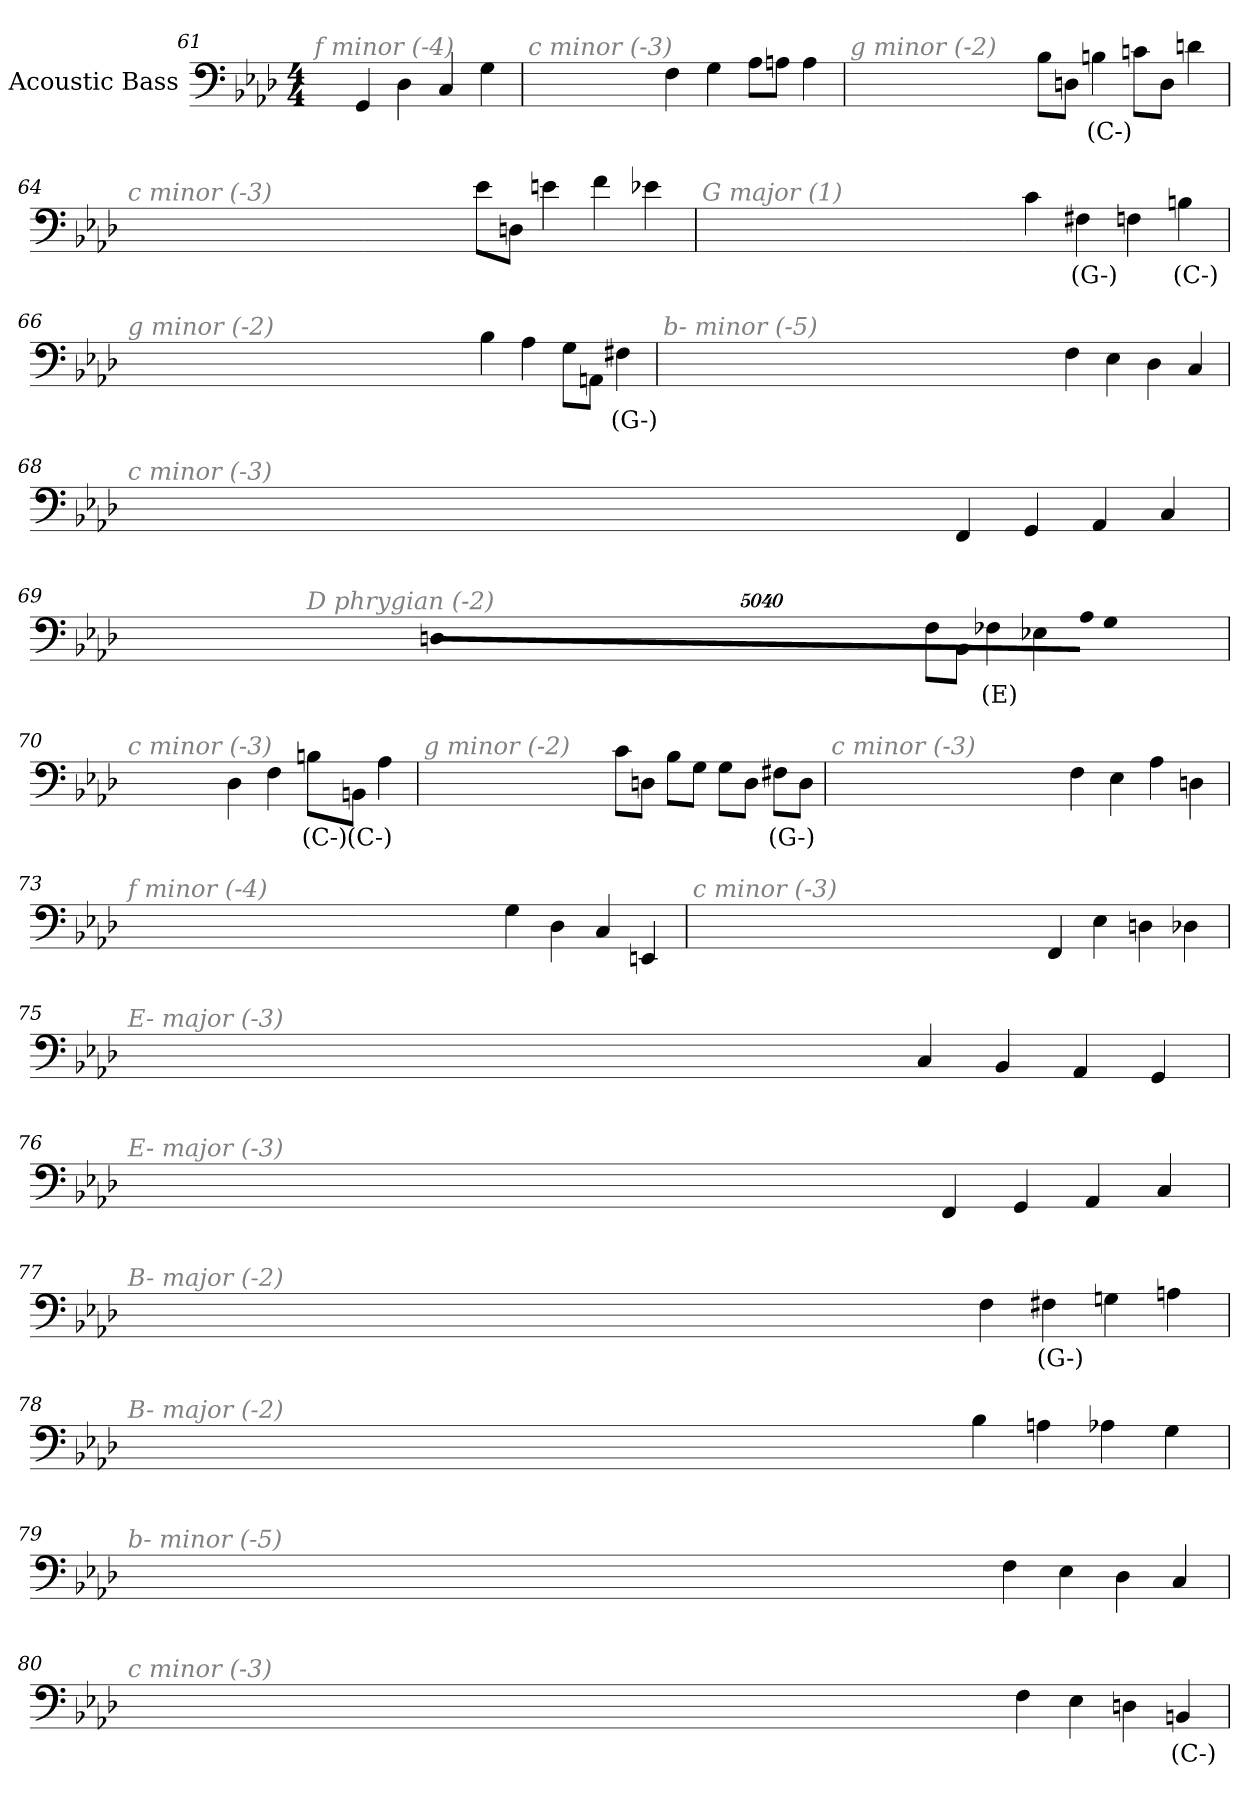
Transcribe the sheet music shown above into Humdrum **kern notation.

**kern	**text
*part1	*part1
*staff1	*staff1
*I"Acoustic Bass	*
*clefF4	*
*ITrd7c12	*
*k[b-e-a-d-]	*
*A-:	*
*M4/4	*
=61	=61
!LO:TX:i:color=#808080:t=f minor (-4)	!
4GGG	.
4DD-	.
4CC	.
4GG	.
=62	=62
!LO:TX:i:color=#808080:t=c minor (-3)	!
4FF	.
4GG	.
8AA-L	.
8AAnJ	.
4AA	.
=63	=63
!LO:TX:i:color=#808080:t=g minor (-2)	!
8BB-L	.
8DDnJ	.
4BBni	(C-)
8CnL	.
8DDJ	.
4Dn	.
=64	=64
!LO:TX:i:color=#808080:t=c minor (-3)	!
8E-L	.
8DDnJ	.
4En	.
4F	.
4E-X	.
=65	=65
!LO:TX:i:color=#808080:t=G major (1)	!
4C	.
4FF#Xi	(G-)
4FF	.
4BBni	(C-)
=66	=66
!LO:TX:i:color=#808080:t=g minor (-2)	!
4BB-	.
4AA-	.
8GGL	.
8AAAnJ	.
4FF#Xi	(G-)
=67	=67
!LO:TX:i:color=#808080:t=b- minor (-5)	!
4FF	.
4EE-	.
4DD-	.
4CC	.
=68	=68
!LO:TX:i:color=#808080:t=c minor (-3)	!
4FFF	.
4GGG	.
4AAA-	.
4CC	.
=69	=69
!LO:TX:i:color=#808080:t=D phrygian (-2)	!
8FFL	.
8BBB-J	.
4FF-Xi	(E)
4EE-X	.
!LO:N:vis=8	!
40320%3347AA-L	.
!LO:N:vis=8	!
40320%3347GG	.
!LO:N:vis=8	!
40320%3347DDnJ	.
=70	=70
!LO:TX:i:color=#808080:t=c minor (-3)	!
4DD-	.
4FF	.
8BBniL	(C-)
8BBBniJ	(C-)
4AA-	.
=71	=71
!LO:TX:i:color=#808080:t=g minor (-2)	!
8CL	.
8DDnJ	.
8BB-L	.
8GGJ	.
8GGL	.
8DDJ	.
8FF#XiL	(G-)
8DDJ	.
=72	=72
!LO:TX:i:color=#808080:t=c minor (-3)	!
4FF	.
4EE-	.
4AA-	.
4DDn	.
=73	=73
!LO:TX:i:color=#808080:t=f minor (-4)	!
4GG	.
4DD-	.
4CC	.
4EEEn	.
=74	=74
!LO:TX:i:color=#808080:t=c minor (-3)	!
4FFF	.
4EE-	.
4DDn	.
4DD-X	.
=75	=75
!LO:TX:i:color=#808080:t=E- major (-3)	!
4CC	.
4BBB-	.
4AAA-	.
4GGG	.
=76	=76
!LO:TX:i:color=#808080:t=E- major (-3)	!
4FFF	.
4GGG	.
4AAA-	.
4CC	.
=77	=77
!LO:TX:i:color=#808080:t=B- major (-2)	!
4FF	.
4FF#Xi	(G-)
4GGn	.
4AAn	.
=78	=78
!LO:TX:i:color=#808080:t=B- major (-2)	!
4BB-	.
4AAn	.
4AA-X	.
4GG	.
=79	=79
!LO:TX:i:color=#808080:t=b- minor (-5)	!
4FF	.
4EE-	.
4DD-	.
4CC	.
=80	=80
!LO:TX:i:color=#808080:t=c minor (-3)	!
4FF	.
4EE-	.
4DDn	.
4BBBni	(C-)
=	=
*-	*-
